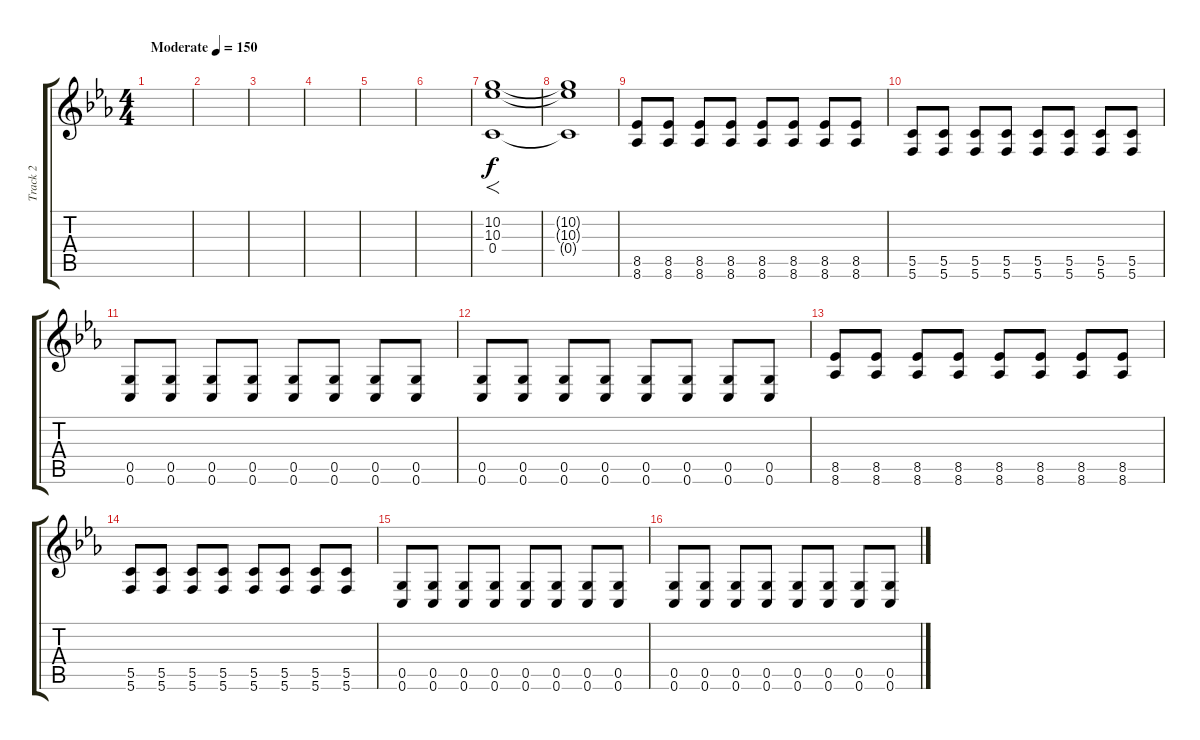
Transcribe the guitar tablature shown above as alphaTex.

\track ("Track 2" "Track 2") {instrument overdrivenguitar}
\staff {score tabs}
\tuning (D4 A3 F3 C3 G2 C2) {hide}
\ts (4 4)
\tempo (150 "Moderate")
\clef g2
\ks cminor
|
|
|
|
|
|
(10.2 10.3 0.4).1{f} |
(10.2{t} 10.3{t} 0.4{t}).1 |
(8.5 8.6).8 (8.5 8.6).8 (8.5 8.6).8 (8.5 8.6).8 (8.5 8.6).8 (8.5 8.6).8 (8.5 8.6).8 (8.5 8.6).8 |
(5.5 5.6).8 (5.5 5.6).8 (5.5 5.6).8 (5.5 5.6).8 (5.5 5.6).8 (5.5 5.6).8 (5.5 5.6).8 (5.5 5.6).8 |
(0.5 0.6).8 (0.5 0.6).8 (0.5 0.6).8 (0.5 0.6).8 (0.5 0.6).8 (0.5 0.6).8 (0.5 0.6).8 (0.5 0.6).8 |
(0.5 0.6).8 (0.5 0.6).8 (0.5 0.6).8 (0.5 0.6).8 (0.5 0.6).8 (0.5 0.6).8 (0.5 0.6).8 (0.5 0.6).8 |
(8.5 8.6).8 (8.5 8.6).8 (8.5 8.6).8 (8.5 8.6).8 (8.5 8.6).8 (8.5 8.6).8 (8.5 8.6).8 (8.5 8.6).8 |
(5.5 5.6).8 (5.5 5.6).8 (5.5 5.6).8 (5.5 5.6).8 (5.5 5.6).8 (5.5 5.6).8 (5.5 5.6).8 (5.5 5.6).8 |
(0.5 0.6).8 (0.5 0.6).8 (0.5 0.6).8 (0.5 0.6).8 (0.5 0.6).8 (0.5 0.6).8 (0.5 0.6).8 (0.5 0.6).8 |
(0.5 0.6).8 (0.5 0.6).8 (0.5 0.6).8 (0.5 0.6).8 (0.5 0.6).8 (0.5 0.6).8 (0.5 0.6).8 (0.5 0.6).8
